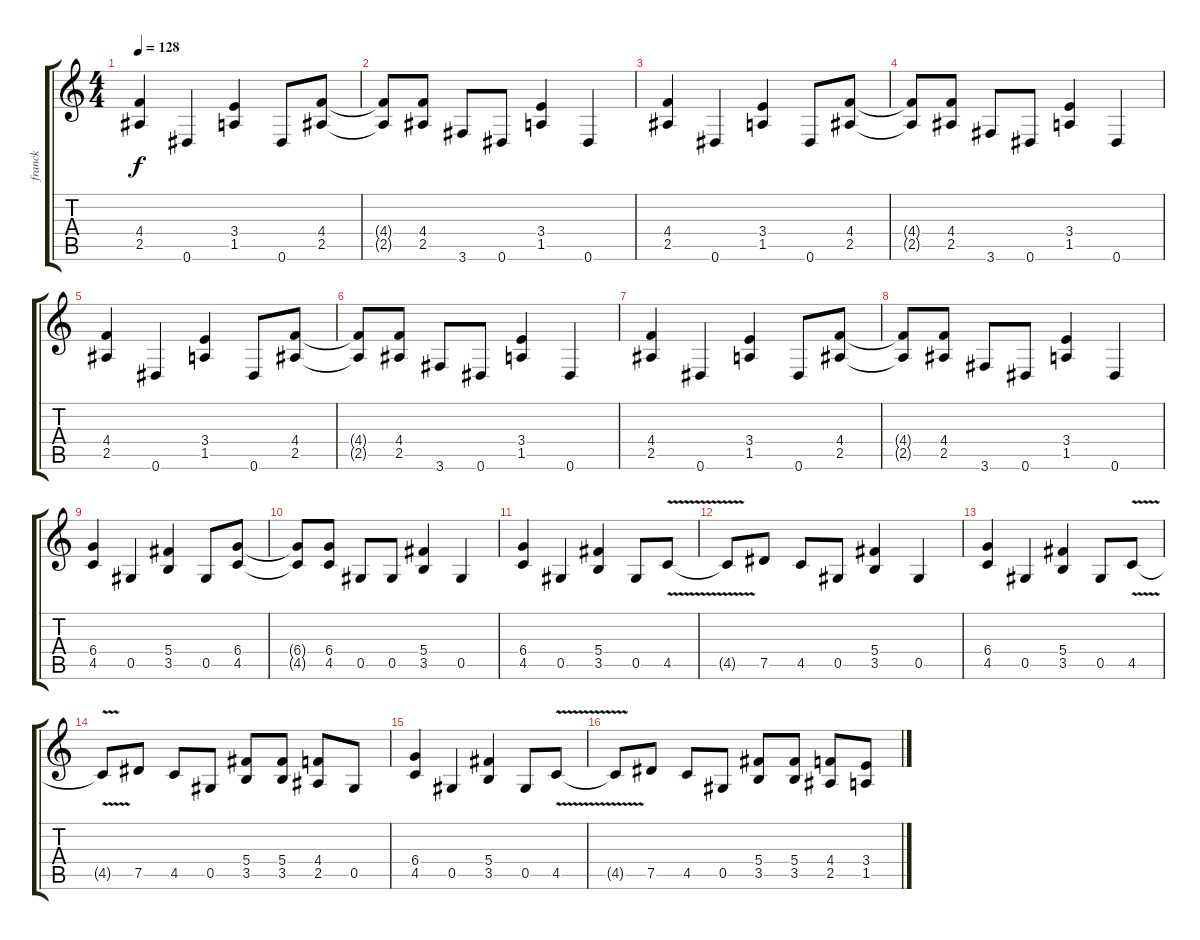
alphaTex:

\track ("franck" "franck") {instrument distortionguitar}
\staff {score tabs}
\tuning (Eb4 Bb3 Gb3 Db3 Ab2 Eb2) {hide}
\ts (4 4)
\tempo 128
\clef g2
\ks c
(4.4 2.5).4{dy f} 0.6.4 (3.4 1.5).4 0.6.8 (4.4 2.5).8 |
(4.4{t} 2.5{t}).8 (4.4 2.5).8 3.6.8 0.6.8 (3.4 1.5).4 0.6.4 |
(4.4 2.5).4 0.6.4 (3.4 1.5).4 0.6.8 (4.4 2.5).8 |
(4.4{t} 2.5{t}).8 (4.4 2.5).8 3.6.8 0.6.8 (3.4 1.5).4 0.6.4 |
(4.4 2.5).4 0.6.4 (3.4 1.5).4 0.6.8 (4.4 2.5).8 |
(4.4{t} 2.5{t}).8 (4.4 2.5).8 3.6.8 0.6.8 (3.4 1.5).4 0.6.4 |
(4.4 2.5).4 0.6.4 (3.4 1.5).4 0.6.8 (4.4 2.5).8 |
(4.4{t} 2.5{t}).8 (4.4 2.5).8 3.6.8 0.6.8 (3.4 1.5).4 0.6.4 |
(6.4 4.5).4 0.5.4 (5.4 3.5).4 0.5.8 (6.4 4.5).8 |
(6.4{t} 4.5{t}).8 (6.4 4.5).8 0.5.8 0.5.8 (5.4 3.5).4 0.5.4 |
(6.4 4.5).4 0.5.4 (5.4 3.5).4 0.5.8 4.5{v}.8 |
4.5{t}.8 7.5.8 4.5.8 0.5.8 (5.4 3.5).4 0.5.4 |
(6.4 4.5).4 0.5.4 (5.4 3.5).4 0.5.8 4.5{v}.8 |
4.5{t}.8 7.5.8 4.5.8 0.5.8 (5.4 3.5).8 (5.4 3.5).8 (4.4 2.5).8 0.5.8 |
(6.4 4.5).4 0.5.4 (5.4 3.5).4 0.5.8 4.5{v}.8 |
4.5{t}.8 7.5.8 4.5.8 0.5.8 (5.4 3.5).8 (5.4 3.5).8 (4.4 2.5).8 (3.4 1.5).8
